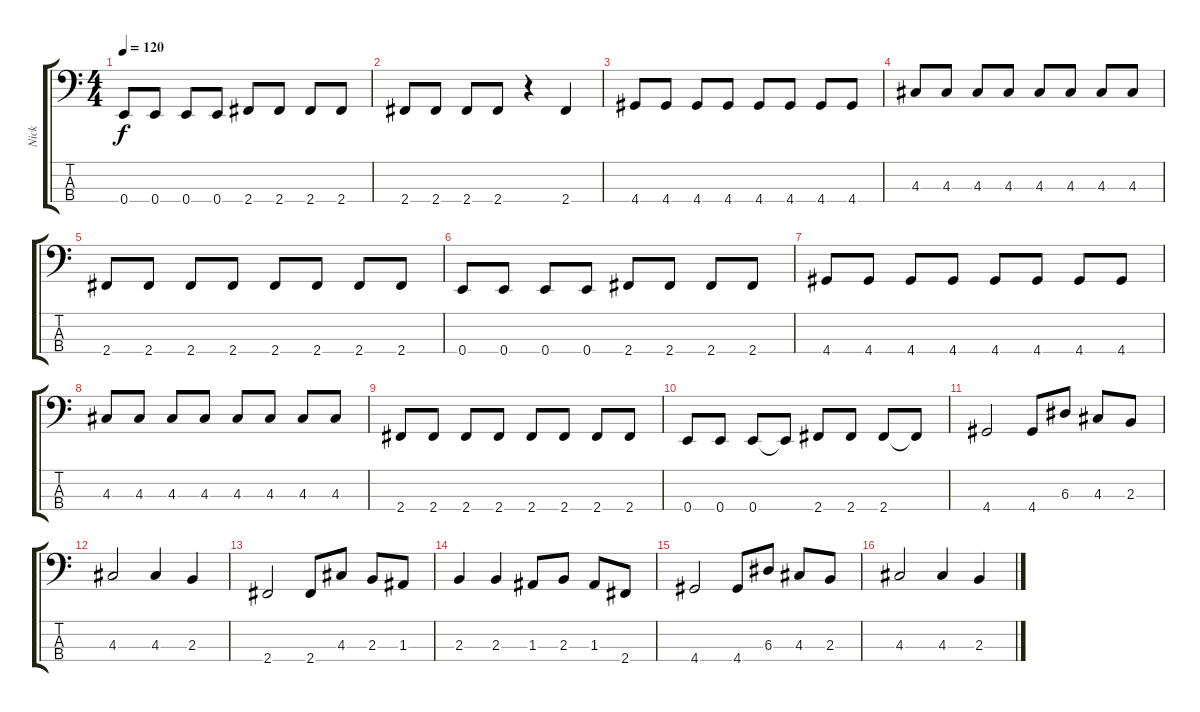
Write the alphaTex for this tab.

\track ("Nick" "Nick") {instrument electricbassfinger}
\staff {score tabs}
\tuning (G2 D2 A1 E1) {hide}
\ts (4 4)
\tempo 120
\clef f4
\ks c
0.4.8{dy f} 0.4.8 0.4.8 0.4.8 2.4.8 2.4.8 2.4.8 2.4.8 |
2.4.8 2.4.8 2.4.8 2.4.8 r.4 2.4.4 |
4.4.8 4.4.8 4.4.8 4.4.8 4.4.8 4.4.8 4.4.8 4.4.8 |
4.3.8 4.3.8 4.3.8 4.3.8 4.3.8 4.3.8 4.3.8 4.3.8 |
2.4.8 2.4.8 2.4.8 2.4.8 2.4.8 2.4.8 2.4.8 2.4.8 |
0.4.8 0.4.8 0.4.8 0.4.8 2.4.8 2.4.8 2.4.8 2.4.8 |
4.4.8 4.4.8 4.4.8 4.4.8 4.4.8 4.4.8 4.4.8 4.4.8 |
4.3.8 4.3.8 4.3.8 4.3.8 4.3.8 4.3.8 4.3.8 4.3.8 |
2.4.8 2.4.8 2.4.8 2.4.8 2.4.8 2.4.8 2.4.8 2.4.8 |
0.4.8 0.4.8 0.4.8 0.4{t}.8 2.4.8 2.4.8 2.4.8 2.4{t}.8 |
4.4.2 4.4.8 6.3.8 4.3.8 2.3.8 |
4.3.2 4.3.4 2.3.4 |
2.4.2 2.4.8 4.3.8 2.3.8 1.3.8 |
2.3.4 2.3.4 1.3.8 2.3.8 1.3.8 2.4.8 |
4.4.2 4.4.8 6.3.8 4.3.8 2.3.8 |
4.3.2 4.3.4 2.3.4
